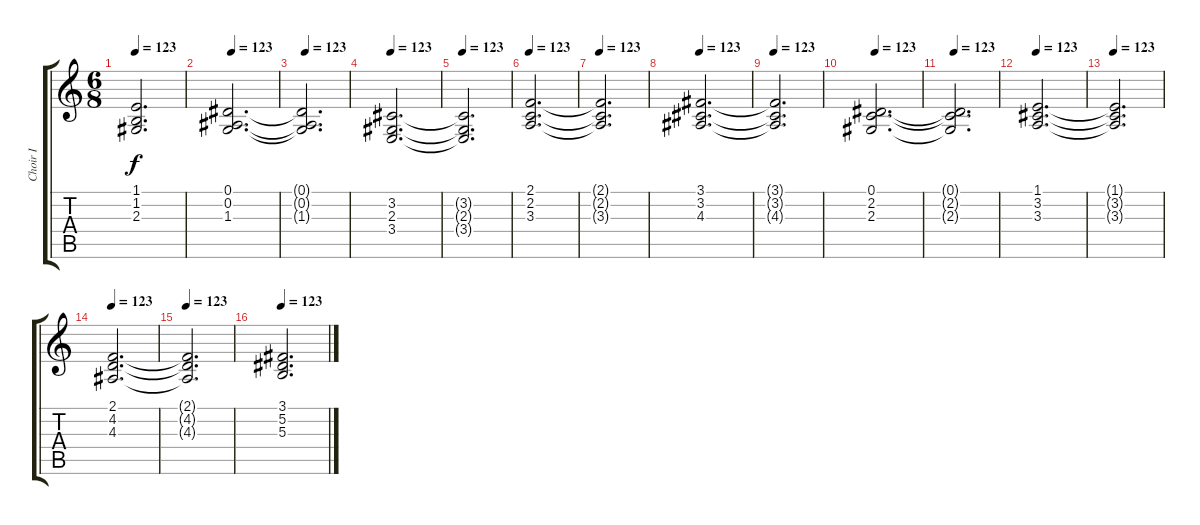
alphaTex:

\track ("Choir I" "Choir I") {instrument choiraahs}
\staff {score tabs}
\tuning (Eb4 Bb3 Gb3 Db3 Ab2 Eb2) {hide}
\ts (6 8)
\tempo 123
\clef g2
\ks c
(1.1{t} 1.2{t} 2.3{t}).2{d dy f} |
\tempo 123
(0.1 0.2 1.3).2{d} |
\tempo 123
(0.1{t} 0.2{t} 1.3{t}).2{d} |
\tempo 123
(3.2 2.3 3.4).2{d} |
\tempo 123
(3.2{t} 2.3{t} 3.4{t}).2{d} |
\tempo 123
(2.1 2.2 3.3).2{d} |
\tempo 123
(2.1{t} 2.2{t} 3.3{t}).2{d} |
\tempo 123
(3.1 3.2 4.3).2{d} |
\tempo 123
(3.1{t} 3.2{t} 4.3{t}).2{d} |
\tempo 123
(0.1 2.2 2.3).2{d} |
\tempo 123
(0.1{t} 2.2{t} 2.3{t}).2{d} |
\tempo 123
(1.1 3.2 3.3).2{d} |
\tempo 123
(1.1{t} 3.2{t} 3.3{t}).2{d} |
\tempo 123
(2.1 4.2 4.3).2{d} |
\tempo 123
(2.1{t} 4.2{t} 4.3{t}).2{d} |
\tempo 123
(3.1 5.2 5.3).2{d}
